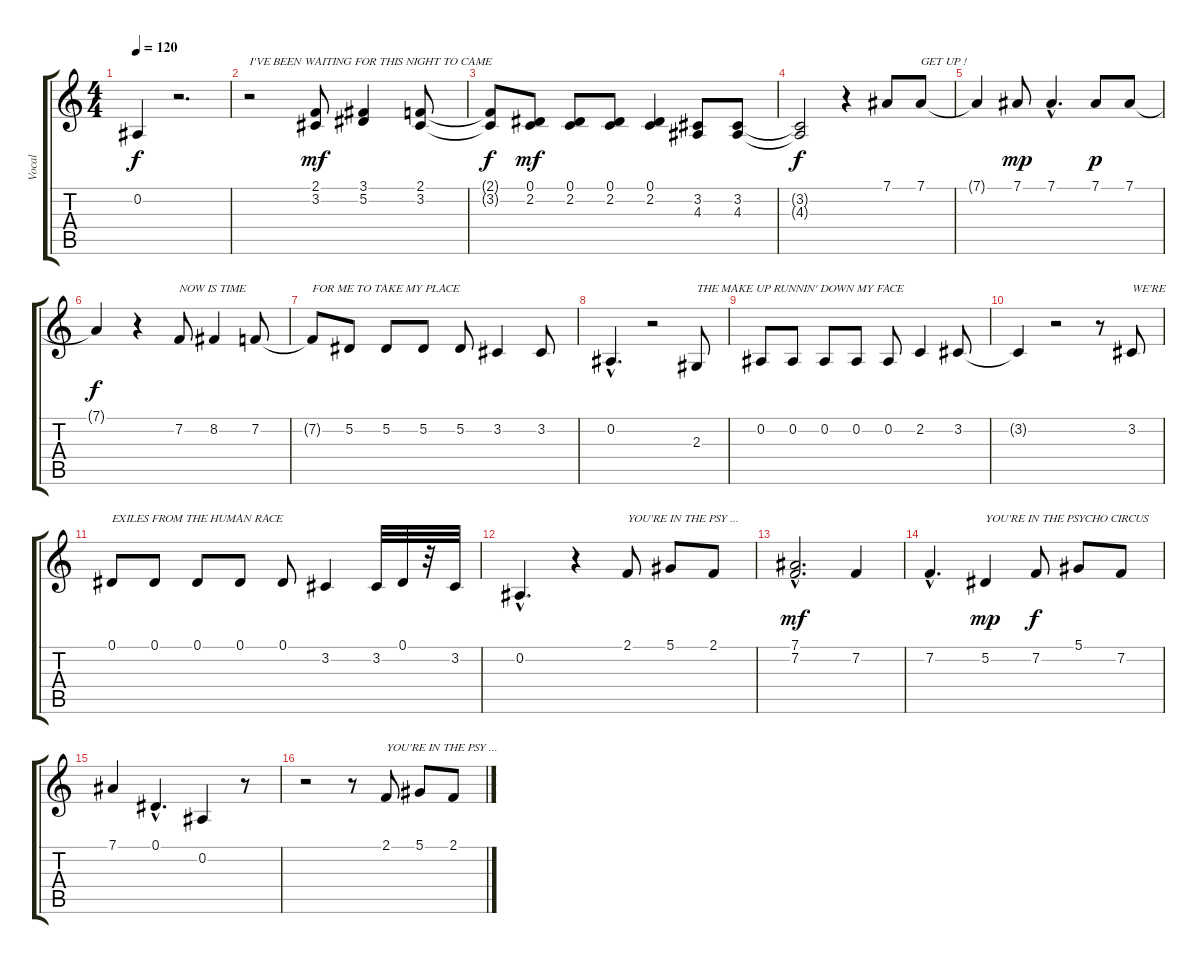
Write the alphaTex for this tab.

\track ("Vocal" "Vocal") {instrument synthvoice}
\staff {score tabs}
\tuning (Eb4 Bb3 Gb3 Db3 Ab2 Eb2) {hide}
\ts (4 4)
\tempo 120
\clef g2
\ks c
0.2{t}.4{dy f} r.2{d} |
r.2{txt "I'VE BEEN WAITING FOR THIS NIGHT TO CAME"} (2.1 3.2).8{dy mf} (3.1 5.2).4 (2.1 3.2).8 |
(2.1{t} 3.2{t}).8{dy f} (0.1 2.2).8{dy mf} (0.1 2.2).8 (0.1 2.2).8 (0.1 2.2).4 (3.2 4.3).8 (3.2 4.3).8 |
(3.2{t} 4.3{t}).2{dy f} r.4 7.1.8 7.1.8{txt "GET UP !"} |
7.1{t}.4 7.1.8{dy mp} 7.1{hac}.4{d} 7.1.8{dy p} 7.1.8 |
7.1{t}.4{dy f} r.4 7.2.8{txt "NOW IS TIME"} 8.2.4 7.2.8 |
7.2{t}.8{txt "FOR ME TO TAKE MY PLACE"} 5.2.8 5.2.8 5.2.8 5.2.8 3.2.4 3.2.8 |
0.2{hac}.4{d} r.2 2.3.8{txt "THE MAKE UP RUNNIN' DOWN MY FACE"} |
0.2.8 0.2.8 0.2.8 0.2.8 0.2.8 2.2.4 3.2.8 |
3.2{t}.4 r.2 r.8 3.2.8{txt "WE'RE"} |
0.1.8{txt "EXILES FROM THE HUMAN RACE"} 0.1.8 0.1.8 0.1.8 0.1.8 3.2.4 3.2.32 0.1.32 r.32 3.2.32 |
0.2{hac}.4{d} r.4 2.1.8{txt "YOU'RE IN THE PSY ..."} 5.1.8 2.1.8 |
(7.1 7.2{hac}).2{d dy mf} 7.2.4 |
7.2{hac}.4{d} 5.2.4{txt "YOU'RE IN THE PSYCHO CIRCUS" dy mp} 7.2.8{dy f} 5.1.8 7.2.8 |
7.1.4 0.1{hac}.4{d} 0.2.4 r.8 |
r.2 r.8 2.1.8{txt "YOU'RE IN THE PSY ..."} 5.1.8 2.1.8
